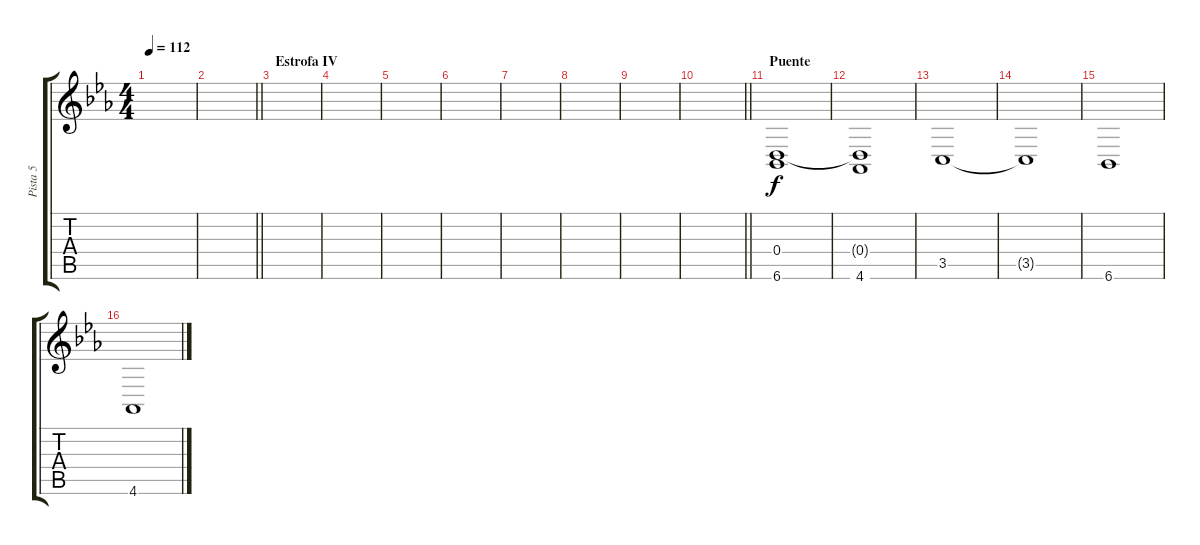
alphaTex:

\track ("Pista 5" "Pista 5") {instrument stringensemble2}
\staff {score tabs}
\tuning (E4 B3 G3 D3 A2 E2) {hide}
\ts (4 4)
\tempo 112
\clef g2
\ks cminor
|
\barLineRight lightlight
|
\section ("" "Estrofa IV")
|
|
|
|
|
|
|
\barLineRight lightlight
|
\section ("" "Puente")
(0.4 6.6).1 |
(0.4{t} 4.6).1 |
3.5.1 |
3.5{t}.1 |
6.6.1 |
4.6.1
